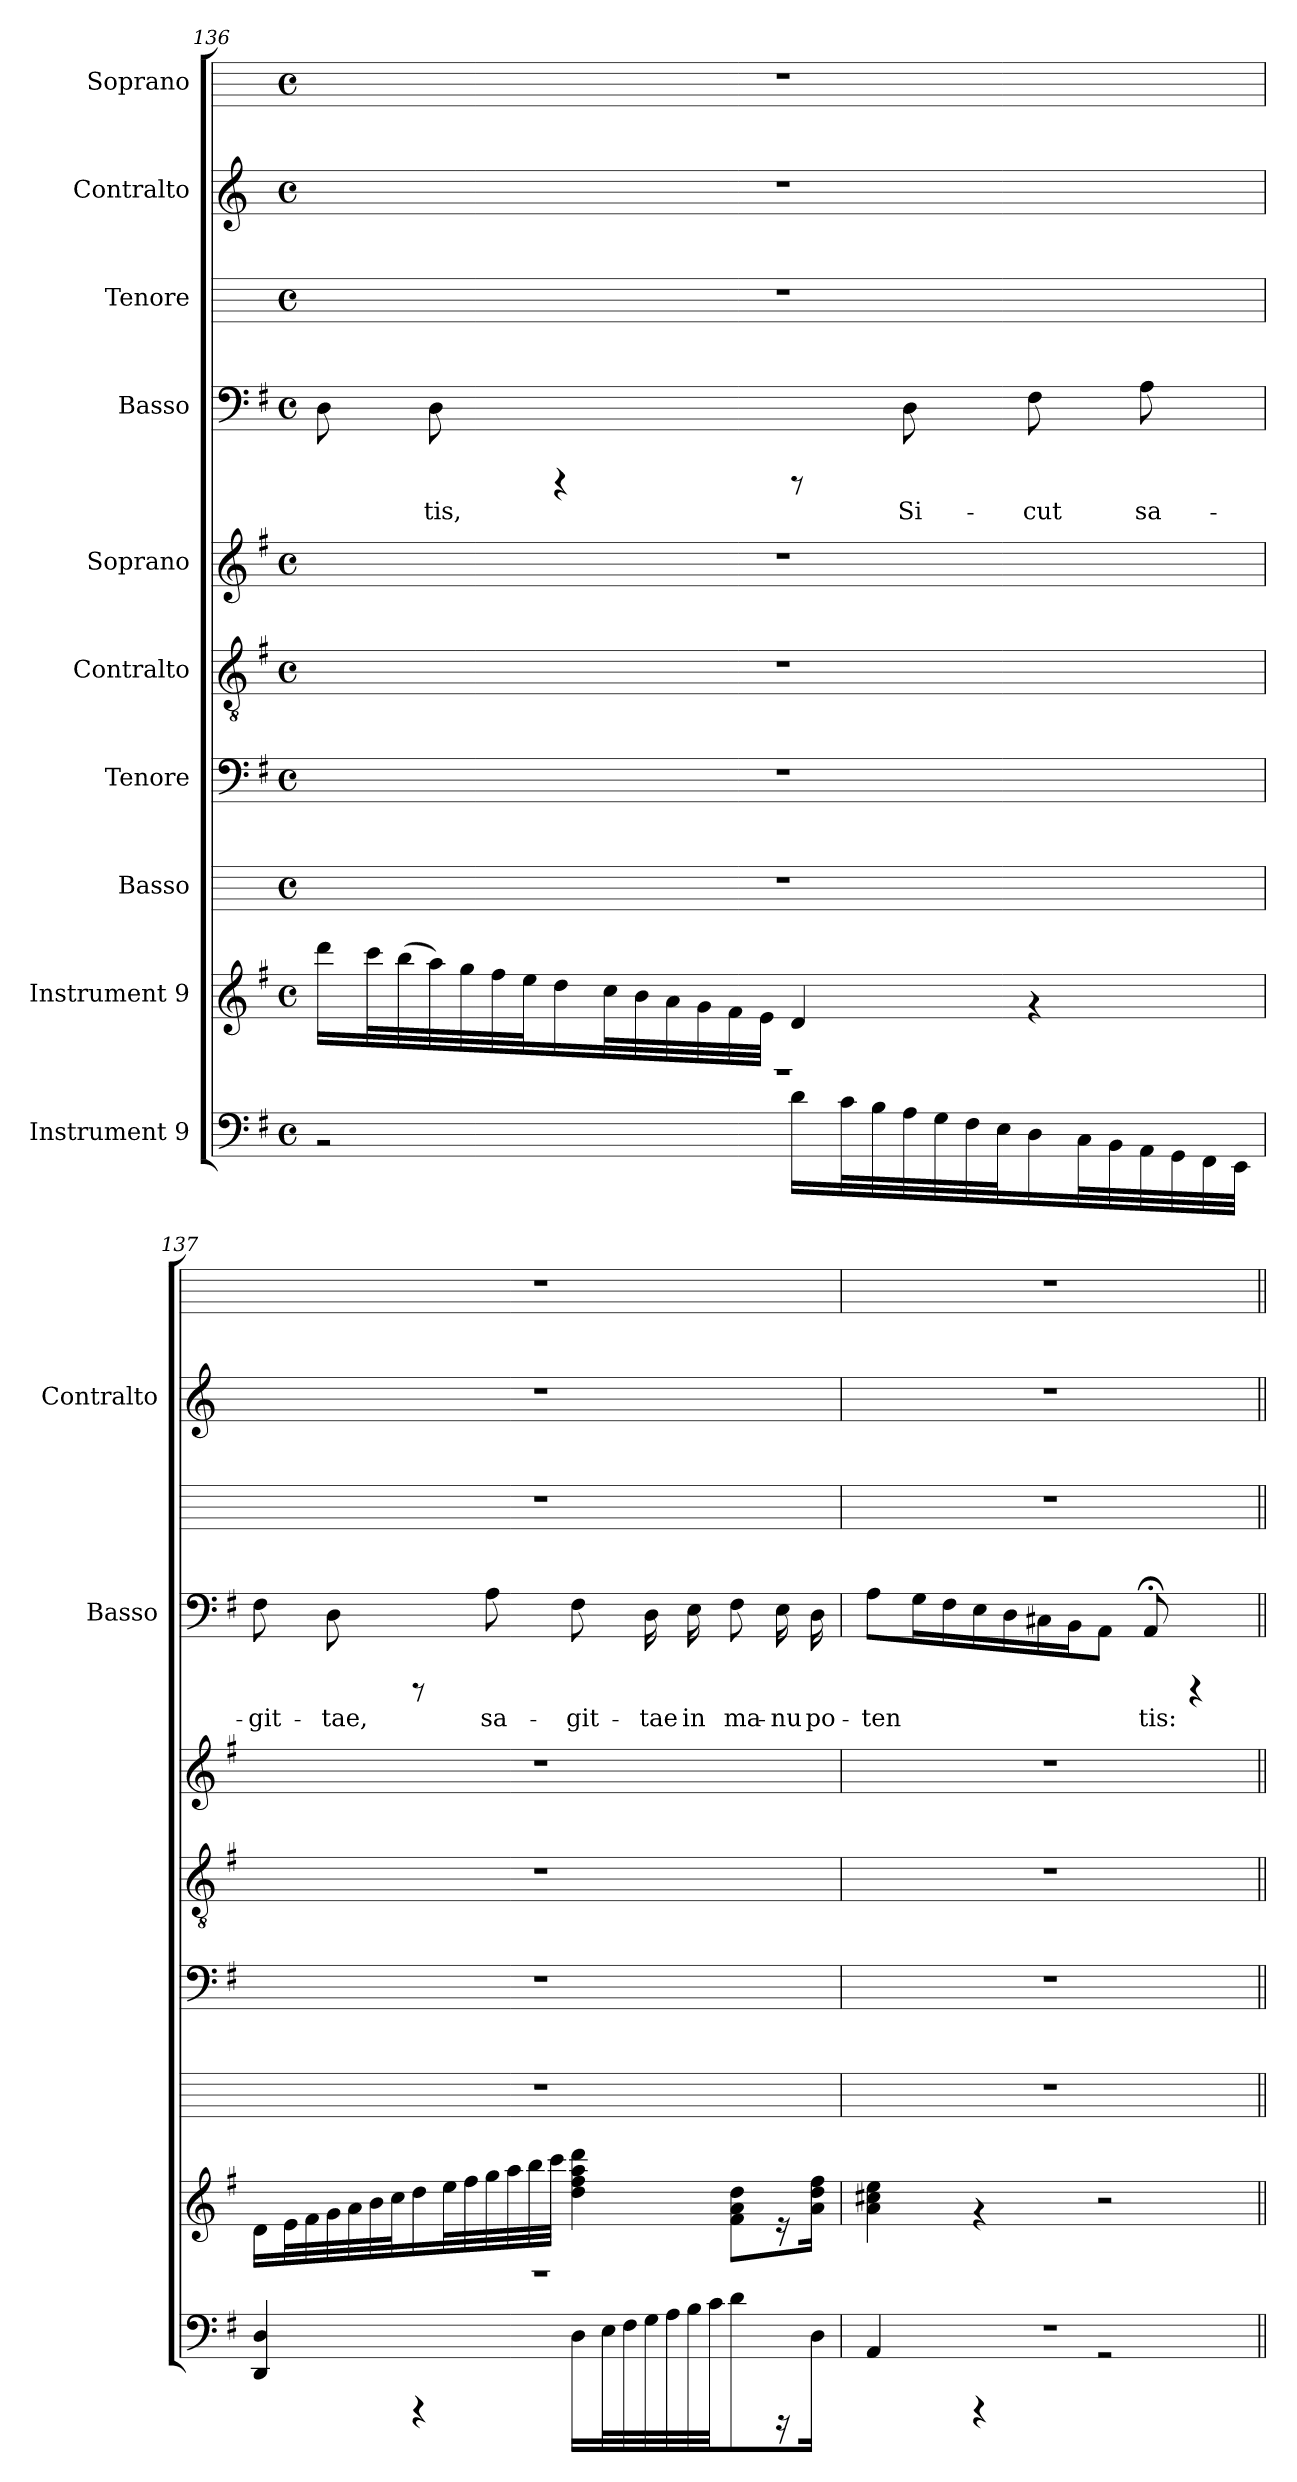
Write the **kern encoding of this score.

**kern	**kern	**kern	**kern	**kern	**kern	**kern	**text	**kern	**kern	**kern
*part10	*part9	*part8	*part7	*part6	*part5	*part4	*part4	*part3	*part2	*part1
*staff10	*staff9	*staff8	*staff7	*staff6	*staff5	*staff4	*staff4	*staff3	*staff2	*staff1
*I"Instrument 9	*I"Instrument 9	*I"Basso	*I"Tenore	*I"Contralto	*I"Soprano	*I"Basso	*	*I"Tenore	*I"Contralto	*I"Soprano
*	*	*	*	*	*	*I'Basso	*	*	*I'Contralto	*
*clefF4	*clefG2	*	*clefF4	*clefGv2	*clefG2	*clefF4	*	*	*clefG2	*
*k[f#]	*k[f#]	*k[]	*k[f#]	*k[f#]	*k[f#]	*k[f#]	*	*k[]	*k[]	*k[]
*G:	*G:	*C:	*G:	*G:	*G:	*G:	*	*C:	*C:	*C:
*M4/4	*M4/4	*M4/4	*M4/4	*M4/4	*M4/4	*M4/4	*	*M4/4	*M4/4	*M4/4
*met(c)	*met(c)	*met(c)	*met(c)	*met(c)	*met(c)	*met(c)	*	*met(c)	*met(c)	*met(c)
=136	=136	=136	=136	=136	=136	=136	=136	=136	=136	=136
*^	*	*	*	*	*	*	*	*	*	*
!	!	!	!	!	!	!	!	!LO:LY:b:cj	!	!	!
1r	2r	16ddd\L	1r	1r	1r	1r	8D\	--	1r	1r	1r
.	.	32ccc\	.	.	.	.	.	.	.	.	.
.	.	(<32bb\	.	.	.	.	.	.	.	.	.
!	!	!	!	!	!	!	!	!LO:LY:b:cj	!	!	!
.	.	32aa\)	.	.	.	.	8D\	-tis,	.	.	.
.	.	32gg\	.	.	.	.	.	.	.	.	.
.	.	32ff#\	.	.	.	.	.	.	.	.	.
.	.	32ee\	.	.	.	.	.	.	.	.	.
.	.	16dd\	.	.	.	.	4rCCC	.	.	.	.
.	.	32cc\	.	.	.	.	.	.	.	.	.
.	.	32b\	.	.	.	.	.	.	.	.	.
.	.	32a\	.	.	.	.	.	.	.	.	.
.	.	32g\	.	.	.	.	.	.	.	.	.
.	.	32f#\	.	.	.	.	.	.	.	.	.
.	.	32e\J	.	.	.	.	.	.	.	.	.
.	16d\L	4d/	.	.	.	.	8rCCC	.	.	.	.
.	32c\	.	.	.	.	.	.	.	.	.	.
.	32B\	.	.	.	.	.	.	.	.	.	.
!	!	!	!	!	!	!	!	!LO:LY:b:cj	!	!	!
.	32A\	.	.	.	.	.	8D\	Si-	.	.	.
.	32G\	.	.	.	.	.	.	.	.	.	.
.	32F#\	.	.	.	.	.	.	.	.	.	.
.	32E\	.	.	.	.	.	.	.	.	.	.
!	!	!	!	!	!	!	!	!LO:LY:b:cj	!	!	!
.	16D\	4rf	.	.	.	.	8F#\	-cut	.	.	.
.	32C\	.	.	.	.	.	.	.	.	.	.
.	32BB\	.	.	.	.	.	.	.	.	.	.
!	!	!	!	!	!	!	!	!LO:LY:b:cj	!	!	!
.	32AA\	.	.	.	.	.	8A\	sa-	.	.	.
.	32GG\	.	.	.	.	.	.	.	.	.	.
.	32FF#\	.	.	.	.	.	.	.	.	.	.
.	32EE\J	.	.	.	.	.	.	.	.	.	.
!!LO:LB:g=z
=137	=137	=137	=137	=137	=137	=137	=137	=137	=137	=137	=137
!	!	!	!	!	!	!	!	!LO:LY:b:cj	!	!	!
1r	4D/ 4DD/	16d\L	1r	1r	1r	1r	8F#\	-git-	1r	1r	1r
.	.	32e\	.	.	.	.	.	.	.	.	.
.	.	32f#\	.	.	.	.	.	.	.	.	.
!	!	!	!	!	!	!	!	!LO:LY:b:cj	!	!	!
.	.	32g\	.	.	.	.	8D\	-tae,	.	.	.
.	.	32a\	.	.	.	.	.	.	.	.	.
.	.	32b\	.	.	.	.	.	.	.	.	.
.	.	32cc\	.	.	.	.	.	.	.	.	.
.	4rCCC	16dd\	.	.	.	.	8rCCC	.	.	.	.
.	.	32ee\	.	.	.	.	.	.	.	.	.
.	.	32ff#\	.	.	.	.	.	.	.	.	.
!	!	!	!	!	!	!	!	!LO:LY:b:cj	!	!	!
.	.	32gg\	.	.	.	.	8A\	sa-	.	.	.
.	.	32aa\	.	.	.	.	.	.	.	.	.
.	.	32bb\	.	.	.	.	.	.	.	.	.
.	.	32ccc\J	.	.	.	.	.	.	.	.	.
!	!	!	!	!	!	!	!	!LO:LY:b:cj	!	!	!
.	16D\L	4ddd\ 4aa\ 4dd\ 4ff#\	.	.	.	.	8F#\	-git-	.	.	.
.	32E\	.	.	.	.	.	.	.	.	.	.
.	32F#\	.	.	.	.	.	.	.	.	.	.
!	!	!	!	!	!	!	!	!LO:LY:b:cj	!	!	!
.	32G\	.	.	.	.	.	16D\	-tae	.	.	.
.	32A\	.	.	.	.	.	.	.	.	.	.
!	!	!	!	!	!	!	!	!LO:LY:b:cj	!	!	!
.	32B\	.	.	.	.	.	16E\	in	.	.	.
.	32c\	.	.	.	.	.	.	.	.	.	.
!	!	!	!	!	!	!	!	!LO:LY:b:cj	!	!	!
.	8d\	8dd\ 8a\ 8f#\L	.	.	.	.	8F#\	ma-	.	.	.
!	!	!	!	!	!	!	!	!LO:LY:b:cj	!	!	!
.	16rBBBB	16re	.	.	.	.	16E\	-nu	.	.	.
!	!	!	!	!	!	!	!	!LO:LY:b:cj	!	!	!
.	16D\J	16ff#\ 16dd\ 16a\J	.	.	.	.	16D\	po-	.	.	.
=138	=138	=138	=138	=138	=138	=138	=138	=138	=138	=138	=138
!	!	!	!	!	!	!	!	!LO:LY:b:cj	!	!	!
1r	4AA/	4cc#X\ 4a\ 4ee\	1r	1r	1r	1r	8A\L	-ten-	1r	1r	1r
!	!	!	!	!	!	!	!	!LO:LY:b:cj	!	!	!
.	.	.	.	.	.	.	16G\	--	.	.	.
!	!	!	!	!	!	!	!	!LO:LY:b:cj	!	!	!
.	.	.	.	.	.	.	16F#\	--	.	.	.
!	!	!	!	!	!	!	!	!LO:LY:b:cj	!	!	!
.	4rCCC	4rf	.	.	.	.	16E\	--	.	.	.
!	!	!	!	!	!	!	!	!LO:LY:b:cj	!	!	!
.	.	.	.	.	.	.	16D\	--	.	.	.
!	!	!	!	!	!	!	!	!LO:LY:b:cj	!	!	!
.	.	.	.	.	.	.	16C#X\	--	.	.	.
!	!	!	!	!	!	!	!	!LO:LY:b:cj	!	!	!
.	.	.	.	.	.	.	16BB\	--	.	.	.
!	!	!	!	!	!	!	!	!LO:LY:b:cj	!	!	!
.	2r	2r	.	.	.	.	8AA\J	--	.	.	.
!	!	!	!	!	!	!	!	!LO:LY:b:cj	!	!	!
.	.	.	.	.	.	.	8AA;</	-tis:	.	.	.
.	.	.	.	.	.	.	4rCCC	.	.	.	.
*v	*v	*	*	*	*	*	*	*	*	*	*
=||	=||	=||	=||	=||	=||	=||	=||	=||	=||	=||
*-	*-	*-	*-	*-	*-	*-	*-	*-	*-	*-
